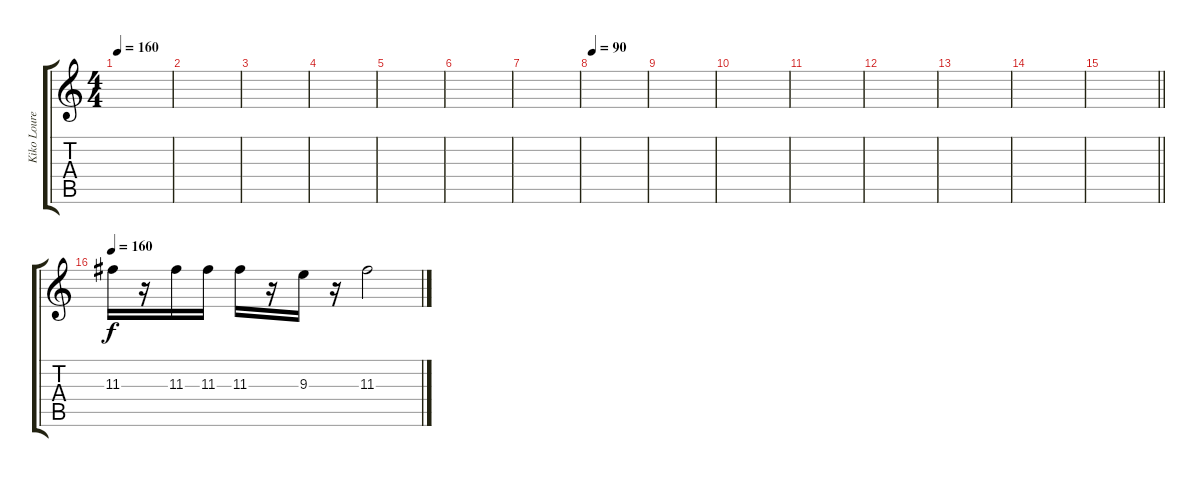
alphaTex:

\track ("Kiko Loureiro" "Kiko Loure") {instrument distortionguitar}
\staff {score tabs}
\tuning (E4 B3 G3 D3 A2 E2) {hide}
\ts (4 4)
\tempo 160
\clef g2
\ks c
|
|
|
|
|
|
|
\tempo 90
|
|
|
|
|
|
|
\barLineRight lightlight
|
\tempo 160
11.3.16 r.16 11.3.16 11.3.16 11.3.16 r.16 9.3.16 r.16 11.3.2
